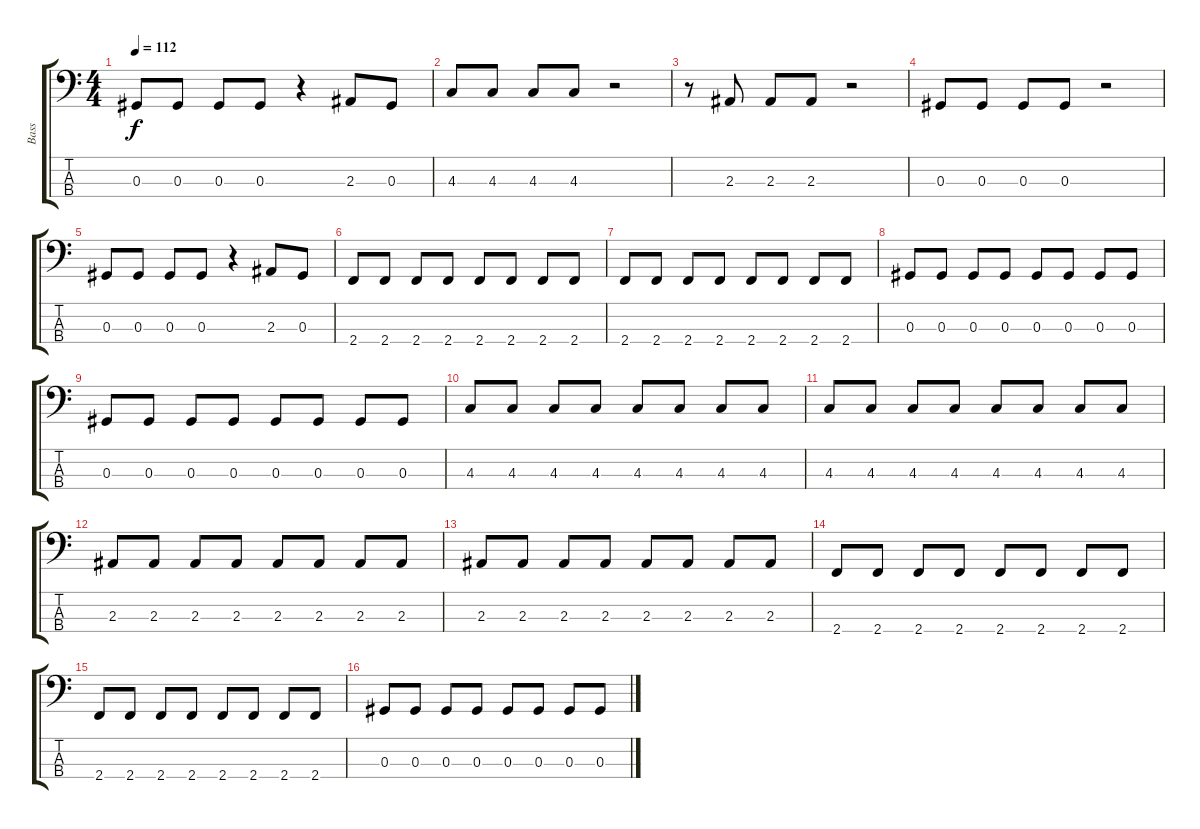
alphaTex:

\track ("Bass" "Bass") {instrument electricbassfinger}
\staff {score tabs}
\tuning (Gb2 Db2 Ab1 Eb1) {hide}
\ts (4 4)
\tempo 112
\clef f4
\ks c
0.3.8{dy f} 0.3.8 0.3.8 0.3.8 r.4 2.3.8 0.3.8 |
4.3.8 4.3.8 4.3.8 4.3.8 r.2 |
r.8 2.3.8 2.3.8 2.3.8 r.2 |
0.3.8 0.3.8 0.3.8 0.3.8 r.2 |
0.3.8 0.3.8 0.3.8 0.3.8 r.4 2.3.8 0.3.8 |
2.4.8 2.4.8 2.4.8 2.4.8 2.4.8 2.4.8 2.4.8 2.4.8 |
2.4.8 2.4.8 2.4.8 2.4.8 2.4.8 2.4.8 2.4.8 2.4.8 |
0.3.8 0.3.8 0.3.8 0.3.8 0.3.8 0.3.8 0.3.8 0.3.8 |
0.3.8 0.3.8 0.3.8 0.3.8 0.3.8 0.3.8 0.3.8 0.3.8 |
4.3.8 4.3.8 4.3.8 4.3.8 4.3.8 4.3.8 4.3.8 4.3.8 |
4.3.8 4.3.8 4.3.8 4.3.8 4.3.8 4.3.8 4.3.8 4.3.8 |
2.3.8 2.3.8 2.3.8 2.3.8 2.3.8 2.3.8 2.3.8 2.3.8 |
2.3.8 2.3.8 2.3.8 2.3.8 2.3.8 2.3.8 2.3.8 2.3.8 |
2.4.8 2.4.8 2.4.8 2.4.8 2.4.8 2.4.8 2.4.8 2.4.8 |
2.4.8 2.4.8 2.4.8 2.4.8 2.4.8 2.4.8 2.4.8 2.4.8 |
0.3.8 0.3.8 0.3.8 0.3.8 0.3.8 0.3.8 0.3.8 0.3.8
